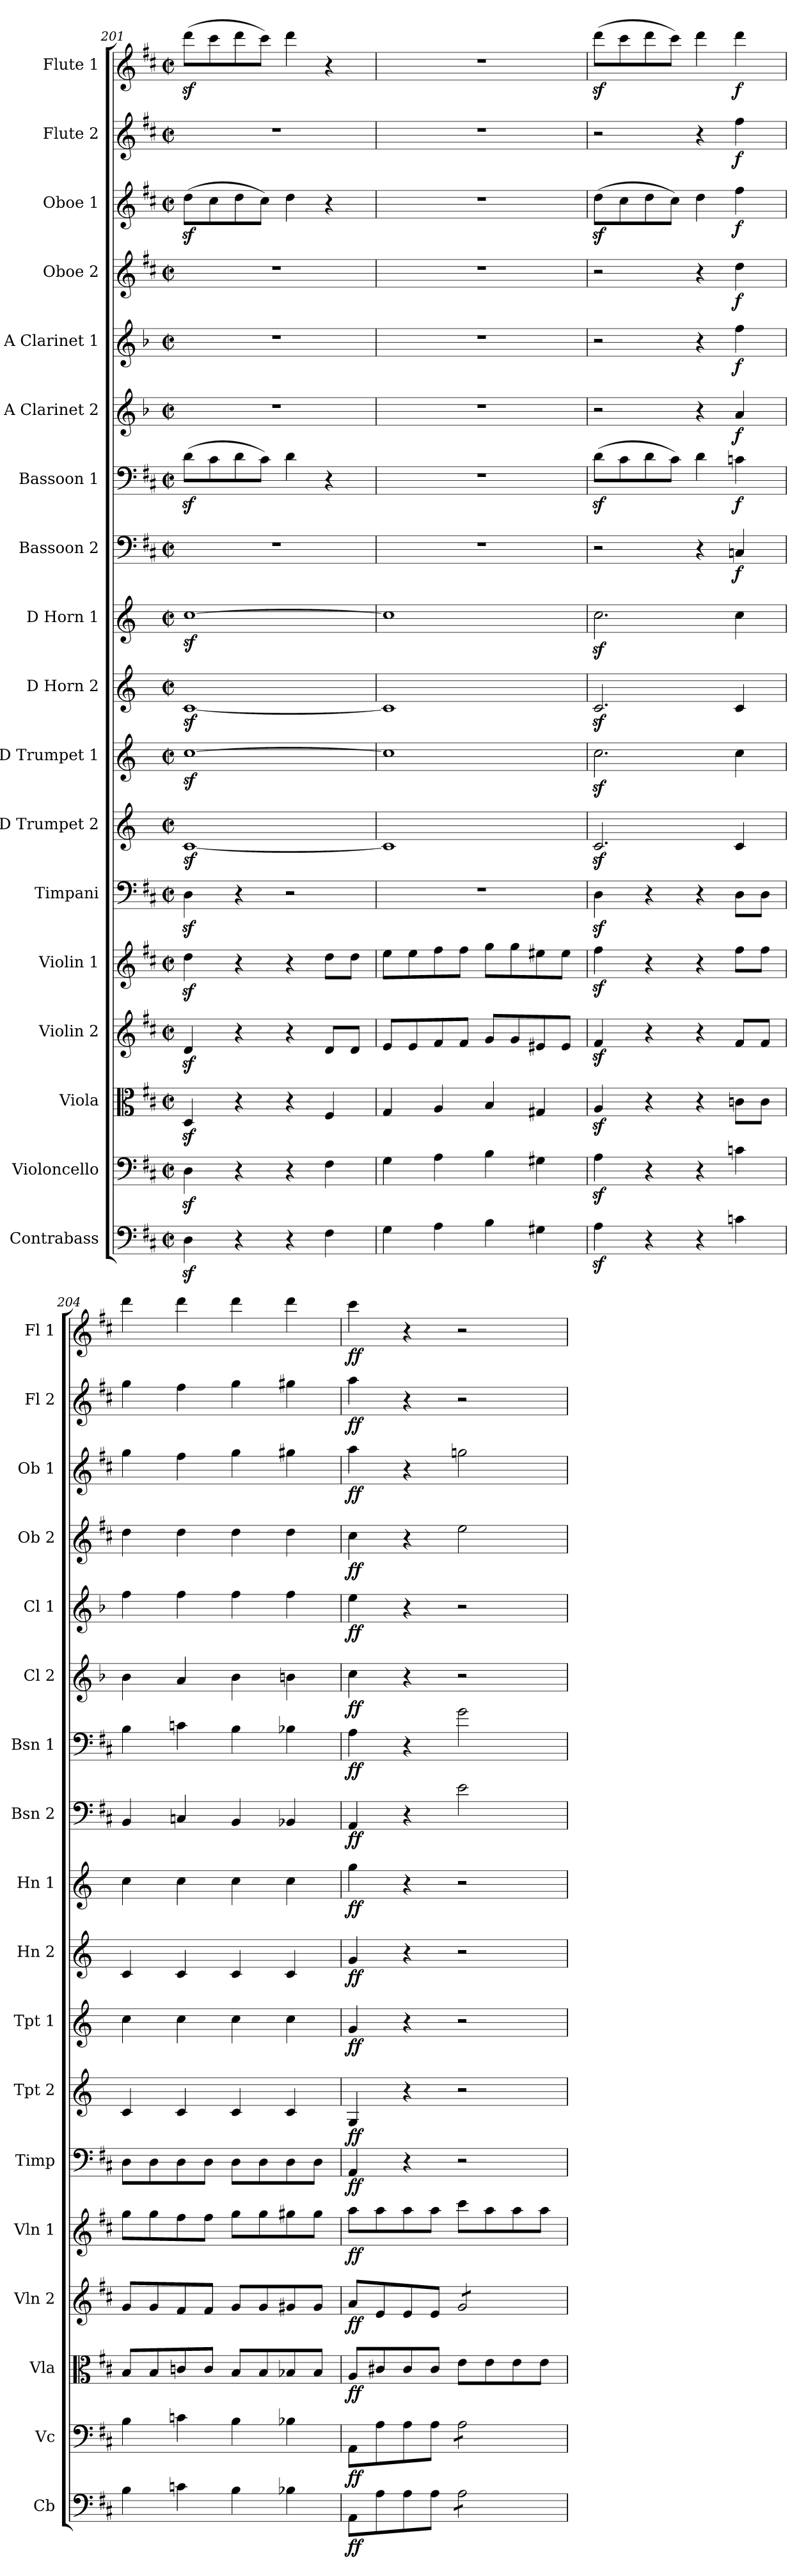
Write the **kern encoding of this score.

**kern	**dynam	**kern	**dynam	**kern	**dynam	**kern	**dynam	**kern	**dynam	**kern	**dynam	**kern	**dynam	**kern	**dynam	**kern	**dynam	**kern	**dynam	**kern	**dynam	**kern	**dynam	**kern	**dynam	**kern	**dynam	**kern	**dynam	**kern	**dynam	**kern	**dynam	**kern	**dynam
*part18	*part18	*part17	*part17	*part16	*part16	*part15	*part15	*part14	*part14	*part13	*part13	*part12	*part12	*part11	*part11	*part10	*part10	*part9	*part9	*part8	*part8	*part7	*part7	*part6	*part6	*part5	*part5	*part4	*part4	*part3	*part3	*part2	*part2	*part1	*part1
*staff18	*staff18	*staff17	*staff17	*staff16	*staff16	*staff15	*staff15	*staff14	*staff14	*staff13	*staff13	*staff12	*staff12	*staff11	*staff11	*staff10	*staff10	*staff9	*staff9	*staff8	*staff8	*staff7	*staff7	*staff6	*staff6	*staff5	*staff5	*staff4	*staff4	*staff3	*staff3	*staff2	*staff2	*staff1	*staff1
*I"Contrabass	*	*I"Violoncello	*	*I"Viola	*	*I"Violin 2	*	*I"Violin 1	*	*I"Timpani	*	*I"D Trumpet 2	*	*I"D Trumpet 1	*	*I"D Horn 2	*	*I"D Horn 1	*	*I"Bassoon 2	*	*I"Bassoon 1	*	*I"A Clarinet 2	*	*I"A Clarinet 1	*	*I"Oboe 2	*	*I"Oboe 1	*	*I"Flute 2	*	*I"Flute 1	*
*I'Cb	*	*I'Vc	*	*I'Vla	*	*I'Vln 2	*	*I'Vln 1	*	*I'Timp	*	*I'Tpt 2	*	*I'Tpt 1	*	*I'Hn 2	*	*I'Hn 1	*	*I'Bsn 2	*	*I'Bsn 1	*	*I'Cl 2	*	*I'Cl 1	*	*I'Ob 2	*	*I'Ob 1	*	*I'Fl 2	*	*I'Fl 1	*
*clefF4	*	*clefF4	*	*clefC3	*	*clefG2	*	*clefG2	*	*clefF4	*	*clefG2	*	*clefG2	*	*clefG2	*	*clefG2	*	*clefF4	*	*clefF4	*	*clefG2	*	*clefG2	*	*clefG2	*	*clefG2	*	*clefG2	*	*clefG2	*
*ITrd7c12	*	*	*	*	*	*	*	*	*	*	*	*ITrd-1c-2	*	*ITrd-1c-2	*	*ITrd6c10	*	*ITrd6c10	*	*	*	*	*	*ITrd2c3	*	*ITrd2c3	*	*	*	*	*	*	*	*	*
*k[f#c#]	*	*k[f#c#]	*	*k[f#c#]	*	*k[f#c#]	*	*k[f#c#]	*	*k[f#c#]	*	*k[f#c#]	*	*k[f#c#]	*	*k[f#c#]	*	*k[f#c#]	*	*k[f#c#]	*	*k[f#c#]	*	*k[f#c#]	*	*k[f#c#]	*	*k[f#c#]	*	*k[f#c#]	*	*k[f#c#]	*	*k[f#c#]	*
*M2/2	*	*M2/2	*	*M2/2	*	*M2/2	*	*M2/2	*	*M2/2	*	*M2/2	*	*M2/2	*	*M2/2	*	*M2/2	*	*M2/2	*	*M2/2	*	*M2/2	*	*M2/2	*	*M2/2	*	*M2/2	*	*M2/2	*	*M2/2	*
*met(c|)	*	*met(c|)	*	*met(c|)	*	*met(c|)	*	*met(c|)	*	*met(c|)	*	*met(c|)	*	*met(c|)	*	*met(c|)	*	*met(c|)	*	*met(c|)	*	*met(c|)	*	*met(c|)	*	*met(c|)	*	*met(c|)	*	*met(c|)	*	*met(c|)	*	*met(c|)	*
=201	=201	=201	=201	=201	=201	=201	=201	=201	=201	=201	=201	=201	=201	=201	=201	=201	=201	=201	=201	=201	=201	=201	=201	=201	=201	=201	=201	=201	=201	=201	=201	=201	=201	=201	=201
4DDz<\	.	4Dz<\	.	4Dz</	.	4dz</	.	4ddz<\	.	4Dz<\	.	[1dz<	.	[1ddz<	.	[1Dz<	.	[1dz<	.	1r	.	(8dz<\L	.	1r	.	1r	.	1r	.	(8ddz<\L	.	1r	.	(8dddz<\L	.
.	.	.	.	.	.	.	.	.	.	.	.	.	.	.	.	.	.	.	.	.	.	8c#\	.	.	.	.	.	.	.	8cc#\	.	.	.	8ccc#\	.
4r	.	4r	.	4r	.	4r	.	4r	.	4r	.	.	.	.	.	.	.	.	.	.	.	8d\	.	.	.	.	.	.	.	8dd\	.	.	.	8ddd\	.
.	.	.	.	.	.	.	.	.	.	.	.	.	.	.	.	.	.	.	.	.	.	8c#\J)	.	.	.	.	.	.	.	8cc#\J)	.	.	.	8ccc#\J)	.
4r	.	4r	.	4r	.	4r	.	4r	.	2r	.	.	.	.	.	.	.	.	.	.	.	4d\	.	.	.	.	.	.	.	4dd\	.	.	.	4ddd\	.
4FF#\	.	4F#\	.	4F#/	.	8d/L	.	8dd\L	.	.	.	.	.	.	.	.	.	.	.	.	.	4r	.	.	.	.	.	.	.	4r	.	.	.	4r	.
.	.	.	.	.	.	8d/J	.	8dd\J	.	.	.	.	.	.	.	.	.	.	.	.	.	.	.	.	.	.	.	.	.	.	.	.	.	.	.
=202	=202	=202	=202	=202	=202	=202	=202	=202	=202	=202	=202	=202	=202	=202	=202	=202	=202	=202	=202	=202	=202	=202	=202	=202	=202	=202	=202	=202	=202	=202	=202	=202	=202	=202	=202
4GG\	.	4G\	.	4G/	.	8e/L	.	8ee\L	.	1r	.	1d]	.	1dd]	.	1D]	.	1d]	.	1r	.	1r	.	1r	.	1r	.	1r	.	1r	.	1r	.	1r	.
.	.	.	.	.	.	8e/	.	8ee\	.	.	.	.	.	.	.	.	.	.	.	.	.	.	.	.	.	.	.	.	.	.	.	.	.	.	.
4AA\	.	4A\	.	4A/	.	8f#/	.	8ff#\	.	.	.	.	.	.	.	.	.	.	.	.	.	.	.	.	.	.	.	.	.	.	.	.	.	.	.
.	.	.	.	.	.	8f#/J	.	8ff#\J	.	.	.	.	.	.	.	.	.	.	.	.	.	.	.	.	.	.	.	.	.	.	.	.	.	.	.
4BB\	.	4B\	.	4B/	.	8g/L	.	8gg\L	.	.	.	.	.	.	.	.	.	.	.	.	.	.	.	.	.	.	.	.	.	.	.	.	.	.	.
.	.	.	.	.	.	8g/	.	8gg\	.	.	.	.	.	.	.	.	.	.	.	.	.	.	.	.	.	.	.	.	.	.	.	.	.	.	.
4GG#X\	.	4G#X\	.	4G#X/	.	8e#X/	.	8ee#X\	.	.	.	.	.	.	.	.	.	.	.	.	.	.	.	.	.	.	.	.	.	.	.	.	.	.	.
.	.	.	.	.	.	8e#/J	.	8ee#\J	.	.	.	.	.	.	.	.	.	.	.	.	.	.	.	.	.	.	.	.	.	.	.	.	.	.	.
=203	=203	=203	=203	=203	=203	=203	=203	=203	=203	=203	=203	=203	=203	=203	=203	=203	=203	=203	=203	=203	=203	=203	=203	=203	=203	=203	=203	=203	=203	=203	=203	=203	=203	=203	=203
4AAz<\	.	4Az<\	.	4Az</	.	4f#z</	.	4ff#z<\	.	4Dz<\	.	2.dz</	.	2.ddz<\	.	2.Dz</	.	2.dz<\	.	2r	.	(8dz<\L	.	2r	.	2r	.	2r	.	(8ddz<\L	.	2r	.	(8dddz<\L	.
.	.	.	.	.	.	.	.	.	.	.	.	.	.	.	.	.	.	.	.	.	.	8c#\	.	.	.	.	.	.	.	8cc#\	.	.	.	8ccc#\	.
4r	.	4r	.	4r	.	4r	.	4r	.	4r	.	.	.	.	.	.	.	.	.	.	.	8d\	.	.	.	.	.	.	.	8dd\	.	.	.	8ddd\	.
.	.	.	.	.	.	.	.	.	.	.	.	.	.	.	.	.	.	.	.	.	.	8c#\J)	.	.	.	.	.	.	.	8cc#\J)	.	.	.	8ccc#\J)	.
4r	.	4r	.	4r	.	4r	.	4r	.	4r	.	.	.	.	.	.	.	.	.	4r	.	4d\	.	4r	.	4r	.	4r	.	4dd\	.	4r	.	4ddd\	.
!	!	!	!	!	!	!	!	!	!	!	!	!	!	!	!	!	!	!	!	!	!LO:DY:b	!	!LO:DY:b	!	!LO:DY:b	!	!LO:DY:b	!	!LO:DY:b	!	!LO:DY:b	!	!LO:DY:b	!	!LO:DY:b
4Cn\	.	4cn\	.	8cn\L	.	8f#/L	.	8ff#\L	.	8D\L	.	4d/	.	4dd\	.	4D/	.	4d\	.	4Cn/	f	4cn\	f	4f#/	f	4dd\	f	4dd\	f	4ff#\	f	4ff#\	f	4ddd\	f
.	.	.	.	8c\J	.	8f#/J	.	8ff#\J	.	8D\J	.	.	.	.	.	.	.	.	.	.	.	.	.	.	.	.	.	.	.	.	.	.	.	.	.
=204	=204	=204	=204	=204	=204	=204	=204	=204	=204	=204	=204	=204	=204	=204	=204	=204	=204	=204	=204	=204	=204	=204	=204	=204	=204	=204	=204	=204	=204	=204	=204	=204	=204	=204	=204
4BB\	.	4B\	.	8B/L	.	8g/L	.	8gg\L	.	8D\L	.	4d/	.	4dd\	.	4D/	.	4d\	.	4BB/	.	4B\	.	4g\	.	4dd\	.	4dd\	.	4gg\	.	4gg\	.	4ddd\	.
.	.	.	.	8B/	.	8g/	.	8gg\	.	8D\	.	.	.	.	.	.	.	.	.	.	.	.	.	.	.	.	.	.	.	.	.	.	.	.	.
4Cn\	.	4cn\	.	8cn/	.	8f#/	.	8ff#\	.	8D\	.	4d/	.	4dd\	.	4D/	.	4d\	.	4Cn/	.	4cn\	.	4f#/	.	4dd\	.	4dd\	.	4ff#\	.	4ff#\	.	4ddd\	.
.	.	.	.	8c/J	.	8f#/J	.	8ff#\J	.	8D\J	.	.	.	.	.	.	.	.	.	.	.	.	.	.	.	.	.	.	.	.	.	.	.	.	.
4BB\	.	4B\	.	8B/L	.	8g/L	.	8gg\L	.	8D\L	.	4d/	.	4dd\	.	4D/	.	4d\	.	4BB/	.	4B\	.	4g\	.	4dd\	.	4dd\	.	4gg\	.	4gg\	.	4ddd\	.
.	.	.	.	8B/	.	8g/	.	8gg\	.	8D\	.	.	.	.	.	.	.	.	.	.	.	.	.	.	.	.	.	.	.	.	.	.	.	.	.
4BB-X\	.	4B-X\	.	8B-X/	.	8g#X/	.	8gg#X\	.	8D\	.	4d/	.	4dd\	.	4D/	.	4d\	.	4BB-X/	.	4B-X\	.	4g#X\	.	4dd\	.	4dd\	.	4gg#X\	.	4gg#X\	.	4ddd\	.
.	.	.	.	8B-/J	.	8g#/J	.	8gg#\J	.	8D\J	.	.	.	.	.	.	.	.	.	.	.	.	.	.	.	.	.	.	.	.	.	.	.	.	.
=205	=205	=205	=205	=205	=205	=205	=205	=205	=205	=205	=205	=205	=205	=205	=205	=205	=205	=205	=205	=205	=205	=205	=205	=205	=205	=205	=205	=205	=205	=205	=205	=205	=205	=205	=205
!	!LO:DY:b	!	!LO:DY:b	!	!LO:DY:b	!	!LO:DY:b	!	!LO:DY:b	!	!LO:DY:b	!	!LO:DY:b	!	!LO:DY:b	!	!LO:DY:b	!	!LO:DY:b	!	!LO:DY:b	!	!LO:DY:b	!	!LO:DY:b	!	!LO:DY:b	!	!LO:DY:b	!	!LO:DY:b	!	!LO:DY:b	!	!LO:DY:b
8AAA\L	ff	8AA\L	ff	8A/L	ff	8a/L	ff	8aa\L	ff	4AA/	ff	4A/	ff	4a/	ff	4A/	ff	4a\	ff	4AA/	ff	4A\	ff	4a\	ff	4cc#\	ff	4cc#\	ff	4aa\	ff	4aa\	ff	4ccc#\	ff
8AA\	.	8A\	.	8c#X/	.	8e/	.	8aa\	.	.	.	.	.	.	.	.	.	.	.	.	.	.	.	.	.	.	.	.	.	.	.	.	.	.	.
8AA\	.	8A\	.	8c#/	.	8e/	.	8aa\	.	4r	.	4r	.	4r	.	4r	.	4r	.	4r	.	4r	.	4r	.	4r	.	4r	.	4r	.	4r	.	4r	.
8AA\J	.	8A\J	.	8c#/J	.	8e/J	.	8aa\J	.	.	.	.	.	.	.	.	.	.	.	.	.	.	.	.	.	.	.	.	.	.	.	.	.	.	.
*tremolo	*	*	*	*	*	*	*	*	*	*	*	*	*	*	*	*	*	*	*	*	*	*	*	*	*	*	*	*	*	*	*	*	*	*	*
*	*	*tremolo	*	*	*	*	*	*	*	*	*	*	*	*	*	*	*	*	*	*	*	*	*	*	*	*	*	*	*	*	*	*	*	*	*
*	*	*	*	*	*	*tremolo	*	*	*	*	*	*	*	*	*	*	*	*	*	*	*	*	*	*	*	*	*	*	*	*	*	*	*	*	*
8AA\L	.	8A\L	.	8e\L	.	8g/L	.	8ccc#\L	.	2r	.	2r	.	2r	.	2r	.	2r	.	2e\	.	2g\	.	2r	.	2r	.	2ee\	.	2ggn\	.	2r	.	2r	.
8AA\	.	8A\	.	8e\	.	8g/	.	8aa\	.	.	.	.	.	.	.	.	.	.	.	.	.	.	.	.	.	.	.	.	.	.	.	.	.	.	.
8AA\	.	8A\	.	8e\	.	8g/	.	8aa\	.	.	.	.	.	.	.	.	.	.	.	.	.	.	.	.	.	.	.	.	.	.	.	.	.	.	.
8AA\J	.	8A\J	.	8e\J	.	8g/J	.	8aa\J	.	.	.	.	.	.	.	.	.	.	.	.	.	.	.	.	.	.	.	.	.	.	.	.	.	.	.
*	*	*	*	*	*	*Xtremolo	*	*	*	*	*	*	*	*	*	*	*	*	*	*	*	*	*	*	*	*	*	*	*	*	*	*	*	*	*
*	*	*Xtremolo	*	*	*	*	*	*	*	*	*	*	*	*	*	*	*	*	*	*	*	*	*	*	*	*	*	*	*	*	*	*	*	*	*
*Xtremolo	*	*	*	*	*	*	*	*	*	*	*	*	*	*	*	*	*	*	*	*	*	*	*	*	*	*	*	*	*	*	*	*	*	*	*
=	=	=	=	=	=	=	=	=	=	=	=	=	=	=	=	=	=	=	=	=	=	=	=	=	=	=	=	=	=	=	=	=	=	=	=
*-	*-	*-	*-	*-	*-	*-	*-	*-	*-	*-	*-	*-	*-	*-	*-	*-	*-	*-	*-	*-	*-	*-	*-	*-	*-	*-	*-	*-	*-	*-	*-	*-	*-	*-	*-
